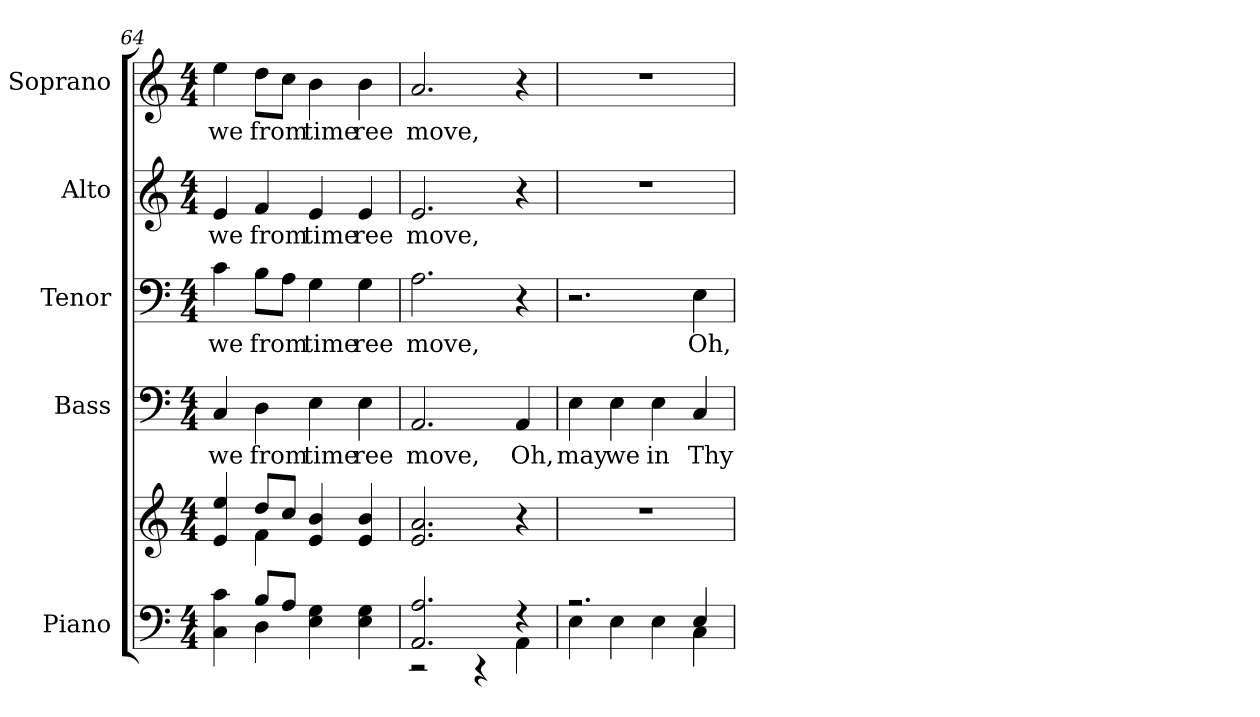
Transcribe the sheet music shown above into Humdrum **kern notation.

**kern	**kern	**kern	**text	**kern	**text	**kern	**text	**kern	**text
*part5	*part5	*part4	*part4	*part3	*part3	*part2	*part2	*part1	*part1
*staff6	*staff5	*staff4	*staff4	*staff3	*staff3	*staff2	*staff2	*staff1	*staff1
*I"Piano	*	*I"Bass	*	*I"Tenor	*	*I"Alto	*	*I"Soprano	*
*I'Pno.	*	*I'B.	*	*I'T.	*	*I'A.	*	*I'S.	*
*clefF4	*clefG2	*clefF4	*	*clefF4	*	*clefG2	*	*clefG2	*
*k[]	*k[]	*k[]	*	*k[]	*	*k[]	*	*k[]	*
*C:	*C:	*C:	*	*C:	*	*C:	*	*C:	*
*M4/4	*M4/4	*M4/4	*	*M4/4	*	*M4/4	*	*M4/4	*
=64	=64	=64	=64	=64	=64	=64	=64	=64	=64
*^	*^	*	*	*	*	*	*	*	*
!	!	!	!	!	!LO:LY:b:color=#000000	!	!	!	!	!	!
!	!	!	!	!	!	!	!LO:LY:b:color=#000000	!	!	!	!
!	!	!	!	!	!	!	!	!	!LO:LY:b:color=#000000	!	!
!	!	!	!	!	!	!	!	!	!	!	!LO:LY:b:color=#000000
4Ci\ 4ci	4ryy	4ei/ 4eei	4ryy	4Ci/	we	4ci\	we	4ei/	we	4eei\	we
!	!	!	!	!	!LO:LY:b:color=#000000	!	!	!	!	!	!
!	!	!	!	!	!	!	!LO:LY:b:color=#000000	!	!	!	!
!	!	!	!	!	!	!	!	!	!LO:LY:b:color=#000000	!	!
!	!	!	!	!	!	!	!	!	!	!	!LO:LY:b:color=#000000
8Bi/L	4Di\	8ddi/L	4fi\	4Di\	from	8Bi\L	from	4fi/	from	8ddi\L	from
8Ai/J	.	8cci/J	.	.	.	8Ai\J	.	.	.	8cci\J	.
!	!	!	!	!	!LO:LY:b:color=#000000	!	!	!	!	!	!
!	!	!	!	!	!	!	!LO:LY:b:color=#000000	!	!	!	!
!	!	!	!	!	!	!	!	!	!LO:LY:b:color=#000000	!	!
!	!	!	!	!	!	!	!	!	!	!	!LO:LY:b:color=#000000
4Ei\ 4Gi	2ryy	4ei/ 4bi	2ryy	4Ei\	time	4Gi\	time	4ei/	time	4bi\	time
!	!	!	!	!	!LO:LY:b:color=#000000	!	!	!	!	!	!
!	!	!	!	!	!	!	!LO:LY:b:color=#000000	!	!	!	!
!	!	!	!	!	!	!	!	!	!LO:LY:b:color=#000000	!	!
!	!	!	!	!	!	!	!	!	!	!	!LO:LY:b:color=#000000
4Ei\ 4Gi	.	4ei/ 4bi	.	4Ei\	ree	4Gi\	ree	4ei/	ree	4bi\	ree
*	*	*v	*v	*	*	*	*	*	*	*	*
!!LO:PB:g=z
=65	=65	=65	=65	=65	=65	=65	=65	=65	=65	=65
!	!	!	!	!LO:LY:b:color=#000000	!	!	!	!	!	!
!	!	!	!	!	!	!LO:LY:b:color=#000000	!	!	!	!
!	!	!	!	!	!	!	!	!LO:LY:b:color=#000000	!	!
!	!	!	!	!	!	!	!	!	!	!LO:LY:b:color=#000000
2.AAi/ 2.Ai	2r	2.ei/ 2.ai	2.AAi/	move,	2.Ai\	move,	2.ei/	move,	2.ai/	move,
.	4r	.	.	.	.	.	.	.	.	.
!	!	!	!	!LO:LY:b:color=#000000	!	!	!	!	!	!
4r	4AAi\	4r	4AAi/	Oh,	4r	.	4r	.	4r	.
=66	=66	=66	=66	=66	=66	=66	=66	=66	=66	=66
!	!	!	!	!LO:LY:b:color=#000000	!	!	!	!	!	!
2.r	4Ei\	1r	4Ei\	may	2.r	.	1r	.	1r	.
!	!	!	!	!LO:LY:b:color=#000000	!	!	!	!	!	!
.	4Ei\	.	4Ei\	we	.	.	.	.	.	.
!	!	!	!	!LO:LY:b:color=#000000	!	!	!	!	!	!
.	4Ei\	.	4Ei\	in	.	.	.	.	.	.
!	!	!	!	!LO:LY:b:color=#000000	!	!	!	!	!	!
!	!	!	!	!	!	!LO:LY:b:color=#000000	!	!	!	!
4Ei/	4Ci\	.	4Ci/	Thy	4Ei\	Oh,	.	.	.	.
*v	*v	*	*	*	*	*	*	*	*	*
=	=	=	=	=	=	=	=	=	=
*-	*-	*-	*-	*-	*-	*-	*-	*-	*-
